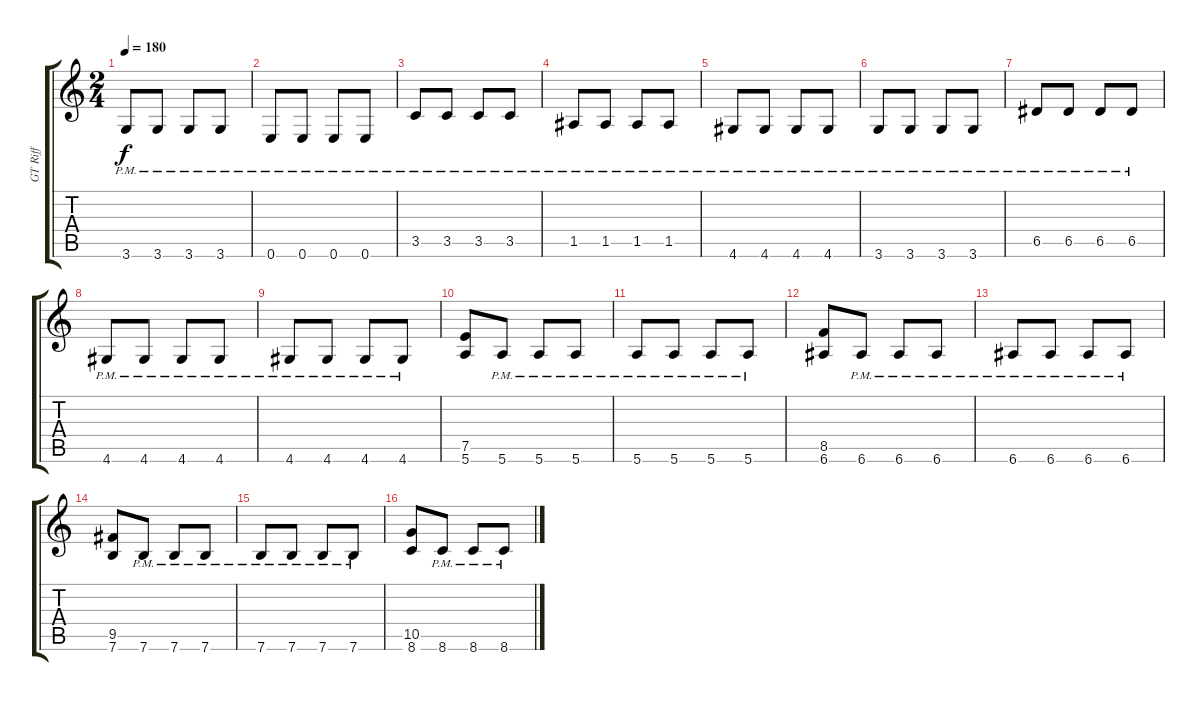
\track ("GT Riff" "GT Riff") {instrument overdrivenguitar}
\staff {score tabs}
\tuning (E4 B3 G3 D3 A2 E2) {hide}
\ts (2 4)
\tempo 180
\clef g2
\ks c
3.6{pm}.8{dy f} 3.6{pm}.8 3.6{pm}.8 3.6{pm}.8 |
0.6{pm}.8 0.6{pm}.8 0.6{pm}.8 0.6{pm}.8 |
3.5{pm}.8 3.5{pm}.8 3.5{pm}.8 3.5{pm}.8 |
1.5{pm}.8 1.5{pm}.8 1.5{pm}.8 1.5{pm}.8 |
4.6{pm}.8 4.6{pm}.8 4.6{pm}.8 4.6{pm}.8 |
3.6{pm}.8 3.6{pm}.8 3.6{pm}.8 3.6{pm}.8 |
6.5{pm}.8 6.5{pm}.8 6.5{pm}.8 6.5{pm}.8 |
4.6{pm}.8 4.6{pm}.8 4.6{pm}.8 4.6{pm}.8 |
4.6{pm}.8 4.6{pm}.8 4.6{pm}.8 4.6{pm}.8 |
(7.5 5.6).8 5.6{pm}.8 5.6{pm}.8 5.6{pm}.8 |
5.6{pm}.8 5.6{pm}.8 5.6{pm}.8 5.6{pm}.8 |
(8.5 6.6).8 6.6{pm}.8 6.6{pm}.8 6.6{pm}.8 |
6.6{pm}.8 6.6{pm}.8 6.6{pm}.8 6.6{pm}.8 |
(9.5 7.6).8 7.6{pm}.8 7.6{pm}.8 7.6{pm}.8 |
7.6{pm}.8 7.6{pm}.8 7.6{pm}.8 7.6{pm}.8 |
(10.5 8.6).8 8.6{pm}.8 8.6{pm}.8 8.6{pm}.8
